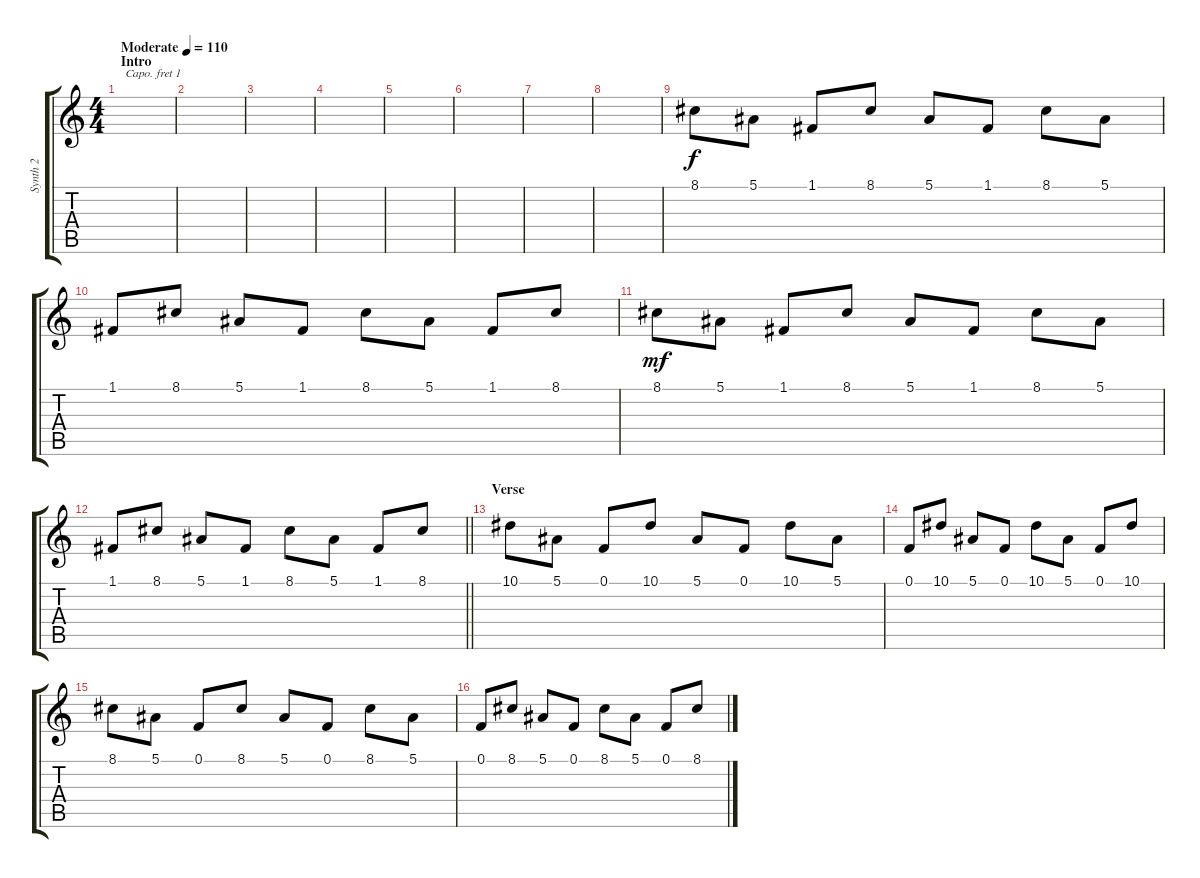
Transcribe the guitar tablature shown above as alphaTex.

\track ("Synth 2" "Synth 2") {instrument lead1square}
\staff {score tabs}
\capo 1
\tuning (E4 B3 G3 D3 A2 E2) {hide}
\ts (4 4)
\section ("" "Intro")
\tempo (110 "Moderate")
\clef g2
\ks c
|
|
|
|
|
|
|
|
8.1.8 5.1.8 1.1.8 8.1.8 5.1.8 1.1.8 8.1.8 5.1.8 |
1.1.8 8.1.8 5.1.8 1.1.8 8.1.8 5.1.8 1.1.8 8.1.8 |
8.1.8{dy mf} 5.1.8 1.1.8 8.1.8 5.1.8 1.1.8 8.1.8 5.1.8 |
\barLineRight lightlight
1.1.8 8.1.8 5.1.8 1.1.8 8.1.8 5.1.8 1.1.8 8.1.8 |
\section ("" "Verse")
10.1.8 5.1.8 0.1.8 10.1.8 5.1.8 0.1.8 10.1.8 5.1.8 |
0.1.8 10.1.8 5.1.8 0.1.8 10.1.8 5.1.8 0.1.8 10.1.8 |
8.1.8 5.1.8 0.1.8 8.1.8 5.1.8 0.1.8 8.1.8 5.1.8 |
0.1.8 8.1.8 5.1.8 0.1.8 8.1.8 5.1.8 0.1.8 8.1.8
